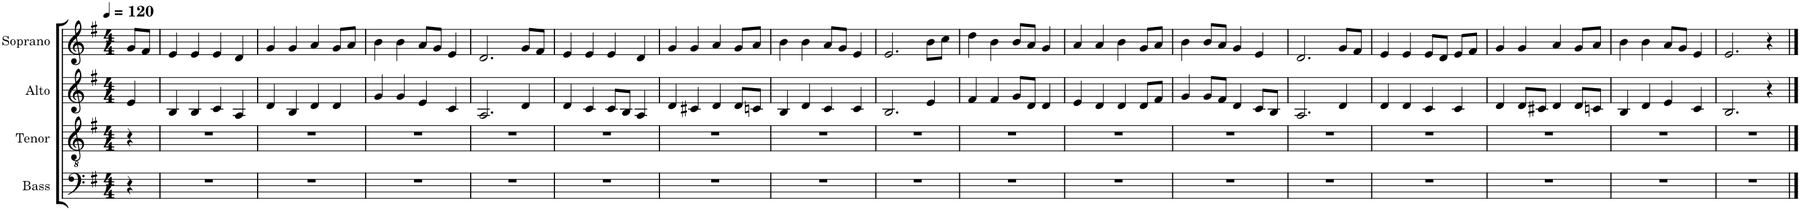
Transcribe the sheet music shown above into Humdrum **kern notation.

**kern	**kern	**kern	**kern
*part4	*part3	*part2	*part1
*staff4	*staff3	*staff2	*staff1
*I"Bass	*I"Tenor	*I"Alto	*I"Soprano
*I'B.	*I'T.	*I'A.	*I'S.
*clefF4	*clefGv2	*clefG2	*clefG2
*k[f#]	*k[f#]	*k[f#]	*k[f#]
*M4/4	*M4/4	*M4/4	*M4/4
*MM120	*MM120	*MM120	*MM120
=	=	=	=
4r	4r	4e/	8g/L
.	.	.	8f#/J
=1	=1	=1	=1
1r	1r	4B/	4e/
.	.	4B/	4e/
.	.	4c/	4e/
.	.	4A/	4d/
=2	=2	=2	=2
1r	1r	4d/	4g/
.	.	4B/	4g/
.	.	4d/	4a/
.	.	4d/	8g/L
.	.	.	8a/J
=3	=3	=3	=3
1r	1r	4g/	4b\
.	.	4g/	4b\
.	.	4e/	8a/L
.	.	.	8g/J
.	.	4c/	4e/
=4	=4	=4	=4
1r	1r	2.A/	2.d/
.	.	4d/	8g/L
.	.	.	8f#/J
=5	=5	=5	=5
1r	1r	4d/	4e/
.	.	4c/	4e/
.	.	8c/L	4e/
.	.	8B/J	.
.	.	4A/	4d/
=6	=6	=6	=6
1r	1r	4d/	4g/
.	.	4c#X/	4g/
.	.	4d/	4a/
.	.	8d/L	8g/L
.	.	8cn/J	8a/J
=7	=7	=7	=7
1r	1r	4B/	4b\
.	.	4d/	4b\
.	.	4c/	8a/L
.	.	.	8g/J
.	.	4c/	4e/
=8	=8	=8	=8
1r	1r	2.B/	2.e/
.	.	4e/	8b\L
.	.	.	8cc\J
=9	=9	=9	=9
1r	1r	4f#/	4dd\
.	.	4f#/	4b\
.	.	8g/L	8b/L
.	.	8d/J	8a/J
.	.	4d/	4g/
=10	=10	=10	=10
1r	1r	4e/	4a/
.	.	4d/	4a/
.	.	4d/	4b\
.	.	8d/L	8g/L
.	.	8f#/J	8a/J
=11	=11	=11	=11
1r	1r	4g/	4b\
.	.	8g/L	8b/L
.	.	8f#/J	8a/J
.	.	4d/	4g/
.	.	8c/L	4e/
.	.	8B/J	.
=12	=12	=12	=12
1r	1r	2.A/	2.d/
.	.	4d/	8g/L
.	.	.	8f#/J
=13	=13	=13	=13
1r	1r	4d/	4e/
.	.	4d/	4e/
.	.	4c/	8e/L
.	.	.	8d/J
.	.	4c/	8e/L
.	.	.	8f#/J
=14	=14	=14	=14
1r	1r	4d/	4g/
.	.	8d/L	4g/
.	.	8c#X/J	.
.	.	4d/	4a/
.	.	8d/L	8g/L
.	.	8cn/J	8a/J
=15	=15	=15	=15
1r	1r	4B/	4b\
.	.	4d/	4b\
.	.	4e/	8a/L
.	.	.	8g/J
.	.	4c/	4e/
=16	=16	=16	=16
1r	1r	2.B/	2.e/
.	.	4r	4r
==	==	==	==
*-	*-	*-	*-
